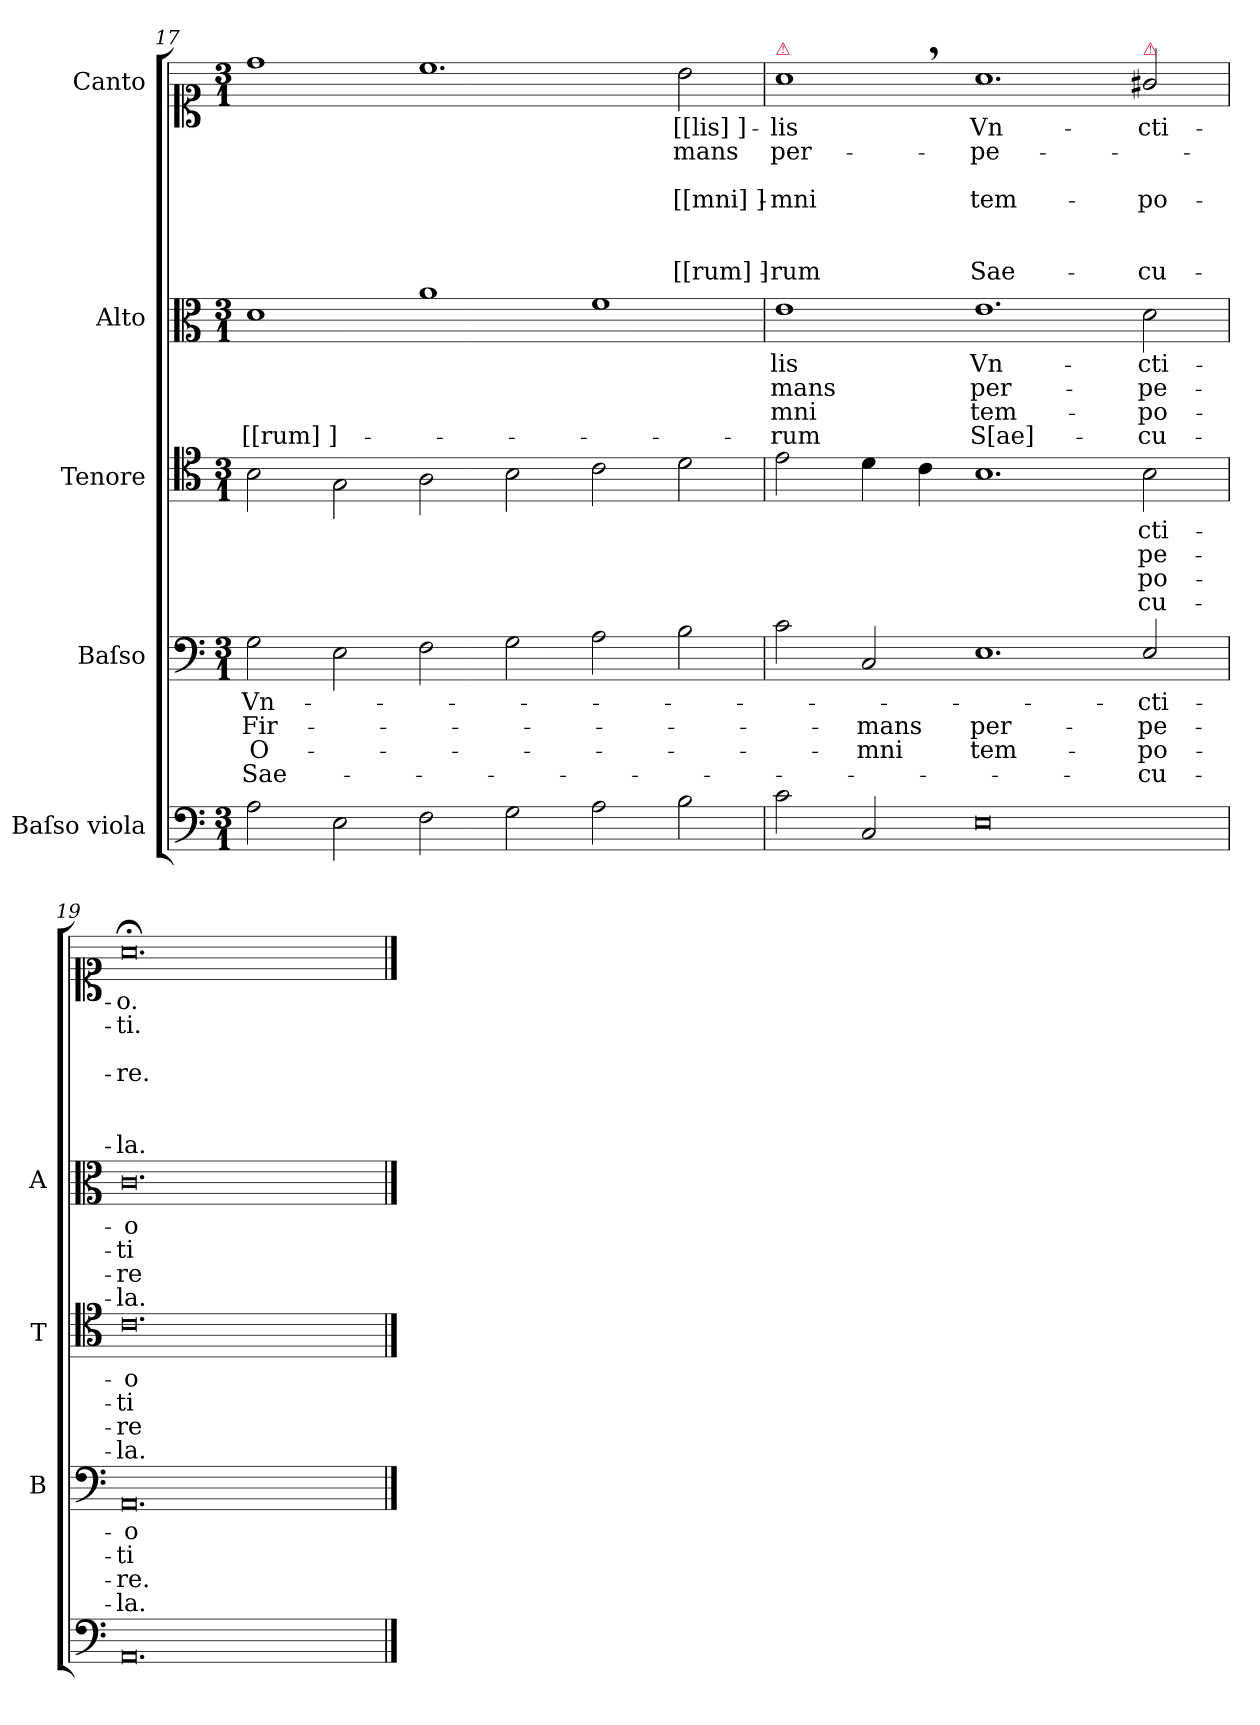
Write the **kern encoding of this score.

**kern	**kern	**text	**text	**text	**text	**kern	**text	**text	**text	**text	**kern	**text	**text	**text	**text	**kern	**text	**text	**text	**text	**text	**text	**text
*part5	*part4	*part4	*part4	*part4	*part4	*part3	*part3	*part3	*part3	*part3	*part2	*part2	*part2	*part2	*part2	*part1	*part1	*part1	*part1	*part1	*part1	*part1	*part1
*staff5	*staff4	*staff4	*staff4	*staff4	*staff4	*staff3	*staff3	*staff3	*staff3	*staff3	*staff2	*staff2	*staff2	*staff2	*staff2	*staff1	*staff1	*staff1	*staff1	*staff1	*staff1	*staff1	*staff1
*I"Baſso viola	*I"Baſso	*	*	*	*	*I"Tenore	*	*	*	*	*I"Alto	*	*	*	*	*I"Canto	*	*	*	*	*	*	*
*	*I'B	*	*	*	*	*I'T	*	*	*	*	*I'A	*	*	*	*	*	*	*	*	*	*	*	*
*clefF4	*clefF4	*	*	*	*	*clefC4	*	*	*	*	*clefC3	*	*	*	*	*clefC1	*	*	*	*	*	*	*
*k[]	*k[]	*	*	*	*	*k[]	*	*	*	*	*k[]	*	*	*	*	*k[]	*	*	*	*	*	*	*
*a:	*a:	*	*	*	*	*a:	*	*	*	*	*a:	*	*	*	*	*a:	*	*	*	*	*	*	*
*M3/1	*M3/1	*	*	*	*	*M3/1	*	*	*	*	*M3/1	*	*	*	*	*M3/1	*	*	*	*	*	*	*
=17	=17	=17	=17	=17	=17	=17	=17	=17	=17	=17	=17	=17	=17	=17	=17	=17	=17	=17	=17	=17	=17	=17	=17
2A\	2G\	Vn-	Fir-	O-	Sae-	2B\	.	.	.	.	1d	.	.	.	-[[rum]]-	1dd	.	.	.	.	.	.	.
2E\	2E\	.	.	.	.	2G\	.	.	.	.	.	.	.	.	.	.	.	.	.	.	.	.	.
2F\	2F\	.	.	.	.	2A\	.	.	.	.	1a	.	.	.	.	1.cc	.	.	.	.	.	.	.
2G\	2G\	.	.	.	.	2B\	.	.	.	.	.	.	.	.	.	.	.	.	.	.	.	.	.
2A\	2A\	.	.	.	.	2c\	.	.	.	.	1f	.	.	.	.	.	.	.	.	.	.	.	.
2B\	2B\	.	.	.	.	2d\	.	.	.	.	.	.	.	.	.	2b\	-[[lis]]-	-mans	.	-[[mni]]-	.	.	-[[rum]]-
=18	=18	=18	=18	=18	=18	=18	=18	=18	=18	=18	=18	=18	=18	=18	=18	=18	=18	=18	=18	=18	=18	=18	=18
!	!	!	!	!	!	!	!	!	!	!	!	!	!	!	!	!LO:TX:a:color=crimson:t=⚠	!	!	!	!	!	!	!
2c\	2c\	.	.	.	.	2e\	.	.	.	.	1e	-lis	-mans	-mni	-rum	1a,<	-lis	per-	.	-mni	.	.	-rum
2C/	2C/	.	-mans	-mni	.	4d\	.	.	.	.	.	.	.	.	.	.	.	.	.	.	.	.	.
.	.	.	.	.	.	4c\	.	.	.	.	.	.	.	.	.	.	.	.	.	.	.	.	.
0E	1.E	.	per-	tem-	.	1.B	.	.	.	.	1.e	Vn-	per-	tem-	S[ae]-	1.a	Vn-	-pe-	.	tem-	.	.	Sae-
!	!	!	!	!	!	!	!	!	!	!	!	!	!	!	!	!LO:TX:a:color=crimson:t=⚠	!	!	!	!	!	!	!
.	2E/	-cti-	-pe-	-po-	-cu-	2B\	-cti-	-pe-	-po-	-cu-	2d\	-cti-	-pe-	-po-	-cu-	2g#X/	-cti-	.	.	-po-	.	.	-cu-
=19	=19	=19	=19	=19	=19	=19	=19	=19	=19	=19	=19	=19	=19	=19	=19	=19	=19	=19	=19	=19	=19	=19	=19
0.AA	0.AA	-o	-ti	-re.	-la.	0.c	-o	-ti	-re	-la.	0.c	-o	-ti	-re	-la.	0.a;<	-o.	-ti.	.	-re.	.	.	-la.
==	==	==	==	==	==	==	==	==	==	==	==	==	==	==	==	==	==	==	==	==	==	==	==
*-	*-	*-	*-	*-	*-	*-	*-	*-	*-	*-	*-	*-	*-	*-	*-	*-	*-	*-	*-	*-	*-	*-	*-
